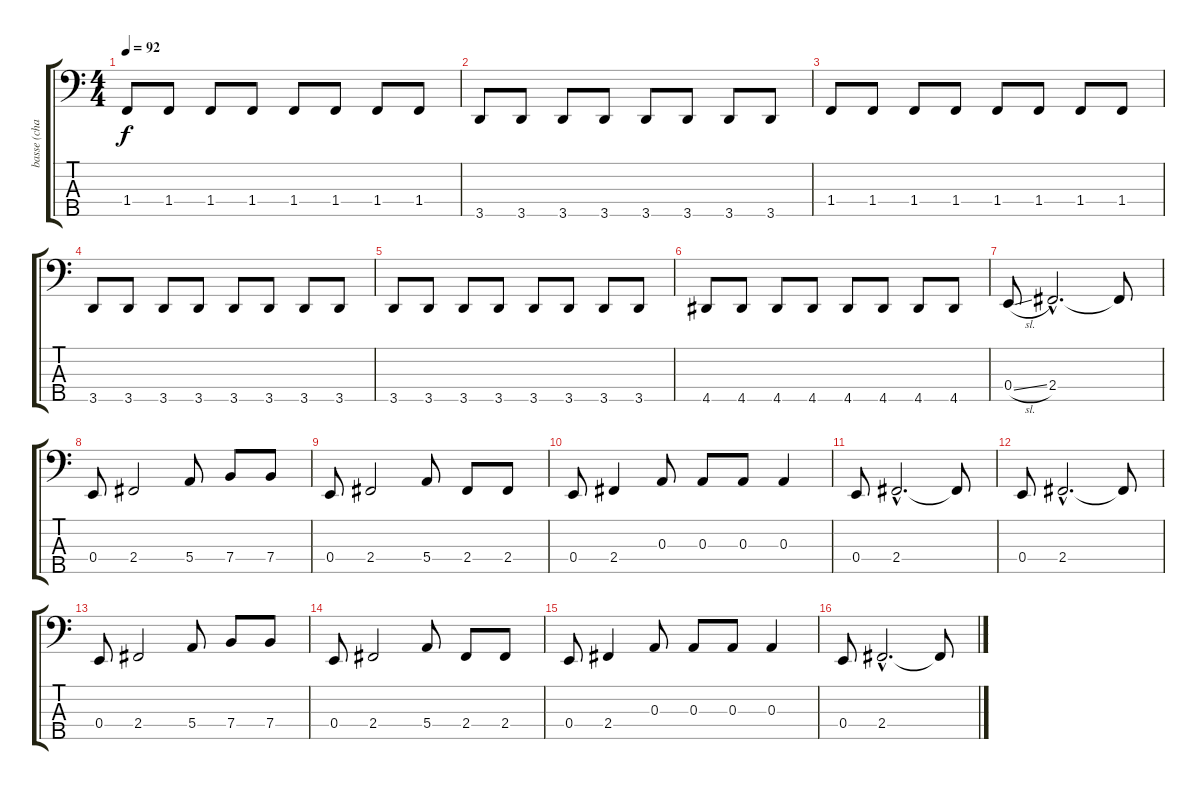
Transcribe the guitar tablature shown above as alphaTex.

\track ("basse (charlotte)" "basse (cha") {instrument electricbassfinger}
\staff {score tabs}
\tuning (G2 D2 A1 E1 B0) {hide}
\ts (4 4)
\tempo 92
\clef f4
\ks c
1.4.8{dy f} 1.4.8 1.4.8 1.4.8 1.4.8 1.4.8 1.4.8 1.4.8 |
3.5.8 3.5.8 3.5.8 3.5.8 3.5.8 3.5.8 3.5.8 3.5.8 |
1.4.8 1.4.8 1.4.8 1.4.8 1.4.8 1.4.8 1.4.8 1.4.8 |
3.5.8 3.5.8 3.5.8 3.5.8 3.5.8 3.5.8 3.5.8 3.5.8 |
3.5.8 3.5.8 3.5.8 3.5.8 3.5.8 3.5.8 3.5.8 3.5.8 |
4.5.8 4.5.8 4.5.8 4.5.8 4.5.8 4.5.8 4.5.8 4.5.8 |
0.4{sl}.8 2.4{hac}.2{d} 2.4{t}.8 |
0.4.8 2.4.2 5.4.8 7.4.8 7.4.8 |
0.4.8 2.4.2 5.4.8 2.4.8 2.4.8 |
0.4.8 2.4.4 0.3.8 0.3.8 0.3.8 0.3.4 |
0.4.8 2.4{hac}.2{d} 2.4{t}.8 |
0.4.8 2.4{hac}.2{d} 2.4{t}.8 |
0.4.8 2.4.2 5.4.8 7.4.8 7.4.8 |
0.4.8 2.4.2 5.4.8 2.4.8 2.4.8 |
0.4.8 2.4.4 0.3.8 0.3.8 0.3.8 0.3.4 |
0.4.8 2.4{hac}.2{d} 2.4{t}.8
